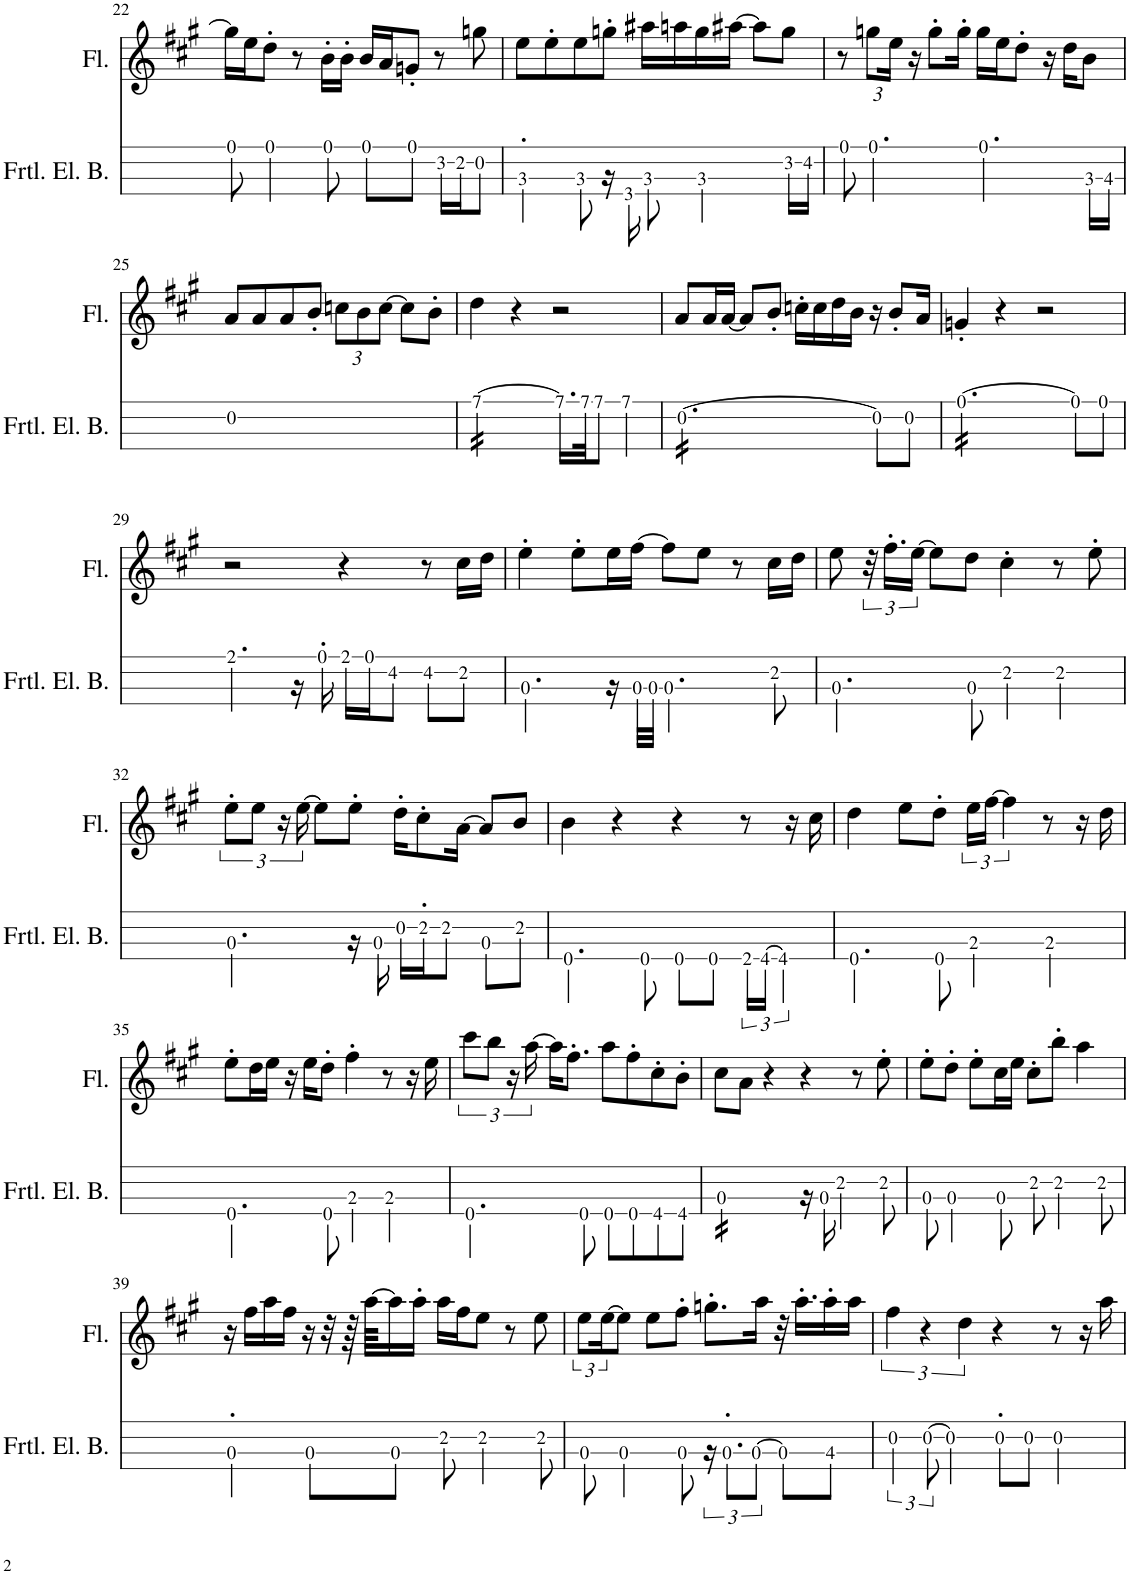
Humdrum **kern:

**kern	**kern
*part2	*part1
*staff2	*staff1
*I"Fretless Electric Bass, FRETLESS	*I"Flute, MELODY
*I'Frtl. El. B.	*I'Fl.
!!LO:PB:g=z
*	*clefG2
*k[f#c#g#]	*k[f#c#g#]
*M4/4	*M4/4
=22	=22
8GGn\	16gg\LL]
.	16ee\J
4GG\	8dd'\J
.	8r
8GG\	16b'\LL
.	16b'\JJ
8GG\L	16b/LL
.	16a/J
8GG\J	8gn'/J
16EE#X\LL	8r
16EEn\J	.
8DD\J	8ggn\
=23	=23
4CCn'\	8ee\L
.	8ee'\
8CC\	8ee\
16r	8ggn'\J
16GGGn\	.
8CC\	16aa#X\LL
.	16aan\
4CC\	16gg\
.	[16aa#X\JJ
.	8aa#\L]
16EE#X\LL	8gg\J
16FF#\JJ	.
=24	=24
8GGn\	8r
*	*Xbrackettup
4.GG\	12ggn\L
.	24ee\Jk
.	16r
.	8gg'\L
.	16gg'\Jk
4.GG\	16gg\LL
.	16ee\J
.	8dd'\J
.	16r
.	16dd\KL
16CCn\LL	8b\J
16CC#X\JJ	.
!!LO:LB:g=z
=25	=25
1DD	8a/L
.	8a/
.	8a/
.	8b'/J
.	12ccn\L
.	12b\
.	[12cc\J
.	8cc\L]
.	8b'\J
=26	=26
[2D\	4dd\
.	4r
16.D\LL]	2r
32D\JK	.
8D\J	.
4D\	.
=27	=27
[2.DD\	8a/L
.	16a/L
.	[16a/JJ
.	8a/L]
.	8b'/J
.	16ccn'\LL
.	16cc\
.	16dd\
.	16b\JJ
8DD\L]	16r
.	8b'/L
8DD\J	.
.	16a/Jk
=28	=28
[2.GGn\	4gn'/
.	4r
.	2r
8GG\L]	.
8GG\J	.
!!LO:LB:g=z
=29	=29
4.AA\	2r
16r	.
16GGn'\	.
16AA\LL	4r
16GG\J	.
8FF#\J	.
8FF#\L	8r
8EE\J	16cc#\LL
.	16dd\JJ
=30	=30
4.AAA\	4ee'\
.	8ee'\L
16r	16ee\L
32AAA\LLL	[16ff#\JJ
32AAA\JJJ	.
4.AAA\	8ff#\L]
.	8ee\J
.	8r
8EE\	16cc#\LL
.	16dd\JJ
=31	=31
4.AAA\	8ee\
*	*brackettup
.	48r
.	24.ff#'\LL
.	[24ee\JJ
.	8ee\L]
8AAA\	8dd\J
4EE\	4cc#'\
4EE\	8r
.	8ee'\
!!LO:LB:g=z
=32	=32
4.AAA\	12ee'\L
.	12ee\J
.	24r
.	[24ee\
.	8ee\L]
16r	8ee'\J
16AAA\	.
16DD\LL	16dd'\KL
16EE'\J	8cc#'\
8EE\J	.
.	[16a\Jk
8AAA\L	8a/L]
8EE\J	8b/J
=33	=33
4.EEE\	4b\
.	4r
8EEE\	.
8EEE\L	4r
8EEE\J	.
24FFF#\LL	8r
[24GGG#\JJ	.
6GGG#\]	.
.	16r
.	16cc#\
=34	=34
4.EEE\	4dd\
.	8ee\L
8EEE\	8dd'\J
4BBB\	24ee\LL
.	[24ff#\JJ
.	6ff#\]
4BBB\	8r
.	16r
.	16dd\
!!LO:LB:g=z
=35	=35
4.EEE\	8ee'\L
.	16dd\L
.	16ee\JJ
.	16r
.	16ee\KL
8EEE\	8dd'\J
4BBB\	4ff#'\
4BBB\	8r
.	16r
.	16ee\
=36	=36
4.EEE\	12ccc#\L
.	12bb\J
.	24r
.	[24aa\
.	16aa\KL]
.	8.ff#'\J
8EEE\	.
8EEE\L	8aa\L
8EEE\	8ff#'\
8GGG#\	8cc#'\
8GGG#\J	8b'\J
=37	=37
2AAA\	8cc#\L
.	8a\J
.	4r
16r	4r
16AAA\	.
4EE\	.
.	8r
8EE\	8ee'\
=38	=38
8AAA\	8ee'\L
4AAA\	8dd'\J
.	8ee'\L
8AAA\	16cc#\L
.	16ee\JJ
8EE\	8cc#'\L
4EE\	8bb'\J
.	4aa\
8EE\	.
!!LO:LB:g=z
=39	=39
4AAA'\	16r
.	16ff#\LL
.	16aa\
.	16ff#\JJ
8AAA\L	16r
.	32r
.	64r
.	[64aa\KKLL
8AAA\J	16aa\]
.	16aa'\JJ
8EE\	16aa\LL
.	16ff#\J
4EE\	8ee\J
.	8r
8EE\	8ee\
=40	=40
8AAA\	12ee\L
.	[24ee\K
4AAA\	8ee\J]
.	8ee\L
8AAA\	8ff#'\J
24r	8.ggn'\L
12.AAA'\L	.
[12AAA\J	.
.	16aa\Jk
8AAA\L]	32r
.	16.aa'\LL
8CC#\J	16aa'\
.	16aa\JJ
=41	=41
6DD\	6ff#\
[12DD\	6r
4DD\]	.
.	6dd\
8DD'\L	4r
8DD\J	.
4DD\	8r
.	16r
.	16aa\
=	=
*-	*-
